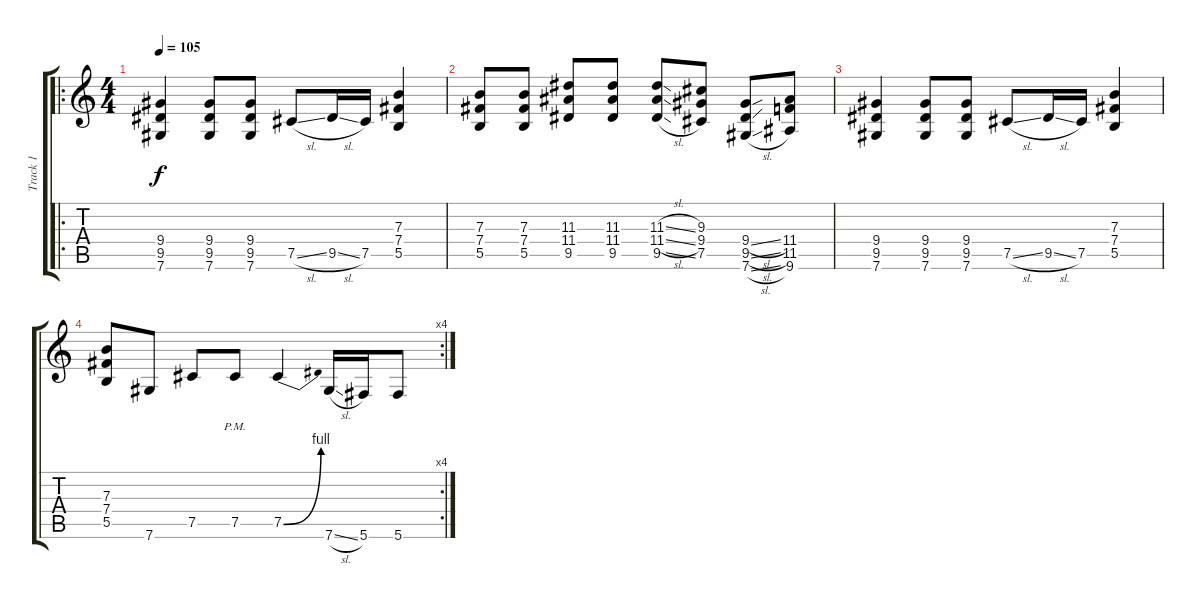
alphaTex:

\track ("Track 1" "Track 1") {instrument distortionguitar}
\staff {score tabs}
\tuning (Db4 Ab3 E3 B2 Gb2 Db2) {hide}
\ro
\ts (4 4)
\tempo 105
\clef g2
\ks c
(9.4 9.5 7.6).4{dy f} (9.4 9.5 7.6).8 (9.4 9.5 7.6).8 7.5{sl}.8 9.5{sl}.16 7.5.16 (7.3 7.4 5.5).4 |
(7.3 7.4 5.5).8 (7.3 7.4 5.5).8 (11.3 11.4 9.5).8 (11.3 11.4 9.5).8 (11.3{sl} 11.4{sl} 9.5{sl}).8 (9.3 9.4 7.5).8 (9.4{sl} 9.5{sl} 7.6{sl}).8 (11.4 11.5 9.6).8 |
(9.4 9.5 7.6).4 (9.4 9.5 7.6).8 (9.4 9.5 7.6).8 7.5{sl}.8 9.5{sl}.16 7.5.16 (7.3 7.4 5.5).4 |
\rc 4
(7.3 7.4 5.5).8 7.6.8 7.5.8 7.5{pm}.8 7.5{be (bend 0 0 60 4)}.4 7.6{sl}.16 5.6.16 5.6.8
